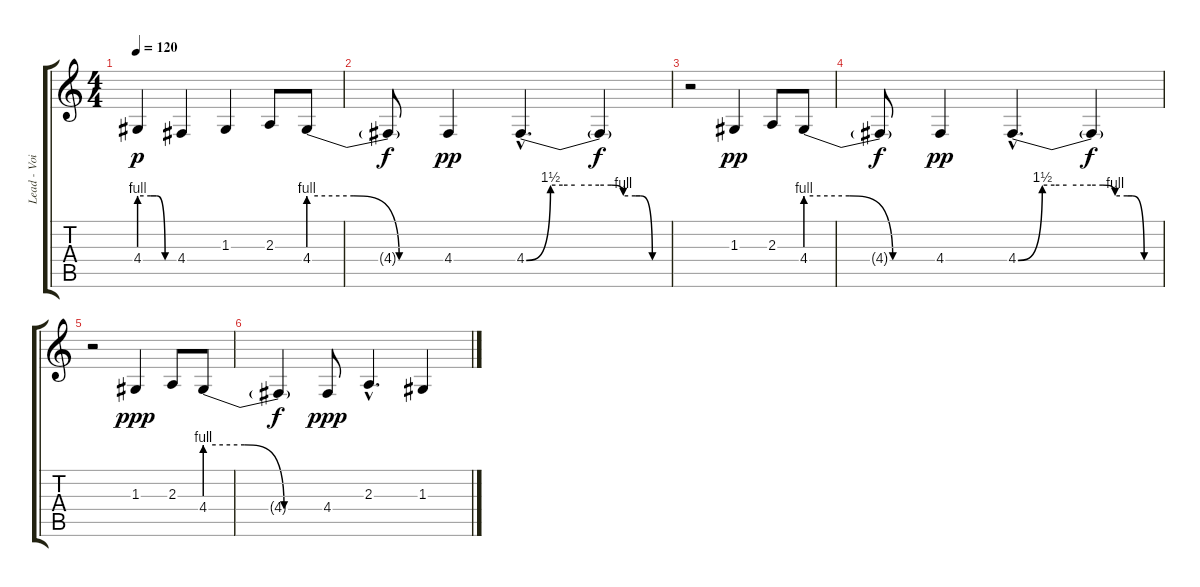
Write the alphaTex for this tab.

\track ("Lead - Voice  D" "Lead - Voi") {instrument bassoon}
\staff {score tabs}
\tuning (E4 B3 G3 D3 A2 E2) {hide}
\ts (4 4)
\tempo 120
\clef g2
\ks c
4.4{be (custom 0 4 20 4 30 4 45 0 60 0)}.4{dy p} 4.4.4 1.3.4 2.3.8 4.4{be (custom 0 4 20 4 40 0 60 0)}.8 |
4.4{t}.8{dy f} 4.4.4{dy pp} 4.4{be (custom 0 0 10 6 15 6 20 6 30 6 35 6 40 4 45 4 47 4 52 0 55 0 60 0) hac}.4{d volume 7} 4.4{t}.4{dy f} |
r.2 1.3.4{dy pp volume 11} 2.3.8 4.4{be (custom 0 4 20 4 40 0 60 0)}.8 |
4.4{t}.8{dy f} 4.4.4{dy pp} 4.4{be (custom 0 0 10 6 15 6 20 6 30 6 35 6 40 4 45 4 47 4 52 0 55 0 60 0) hac}.4{d volume 7} 4.4{t}.4{dy f} |
r.2 1.3.4{dy ppp volume 13} 2.3.8 4.4{be (custom 0 4 20 4 40 0 60 0)}.8 |
4.4{t}.4{dy f} 4.4.8{dy ppp} 2.3{hac}.4{d} 1.3.4
